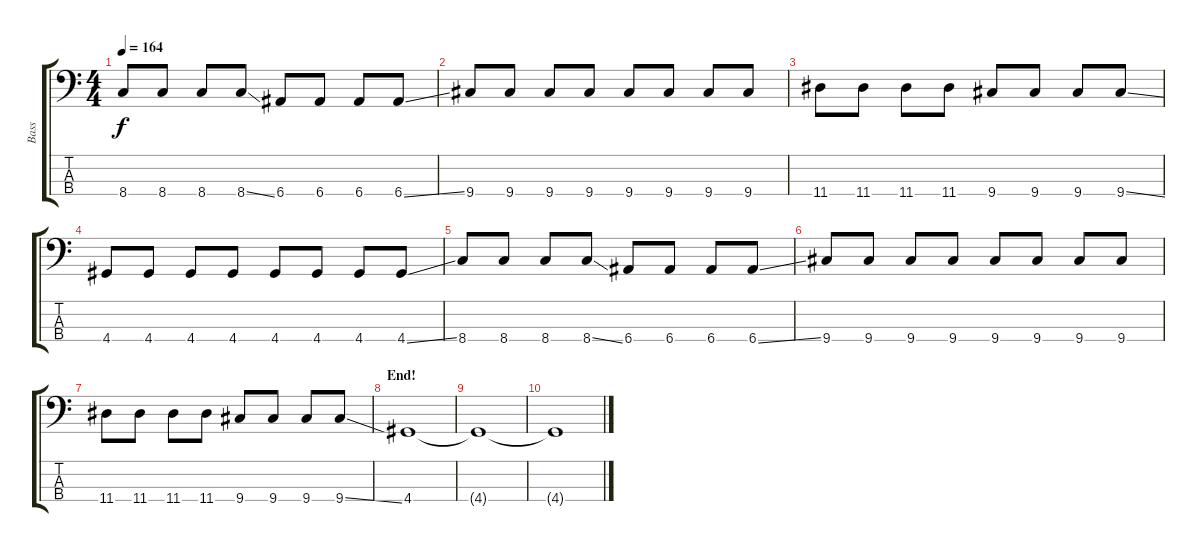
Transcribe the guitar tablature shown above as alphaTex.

\track ("Bass" "Bass") {instrument electricbasspick}
\staff {score tabs}
\tuning (G2 D2 A1 E1) {hide}
\ts (4 4)
\tempo 164
\clef f4
\ks c
8.4.8{dy f} 8.4.8 8.4.8 8.4{ss}.8 6.4.8 6.4.8 6.4.8 6.4{ss}.8 |
9.4.8 9.4.8 9.4.8 9.4.8 9.4.8 9.4.8 9.4.8 9.4.8 |
11.4.8 11.4.8 11.4.8 11.4.8 9.4.8 9.4.8 9.4.8 9.4{ss}.8 |
4.4.8 4.4.8 4.4.8 4.4.8 4.4.8 4.4.8 4.4.8 4.4{ss}.8 |
8.4.8 8.4.8 8.4.8 8.4{ss}.8 6.4.8 6.4.8 6.4.8 6.4{ss}.8 |
9.4.8 9.4.8 9.4.8 9.4.8 9.4.8 9.4.8 9.4.8 9.4.8 |
11.4.8 11.4.8 11.4.8 11.4.8 9.4.8 9.4.8 9.4.8 9.4{ss}.8 |
\section ("" "End!")
4.4.1 |
4.4{t}.1 |
4.4{t}.1
